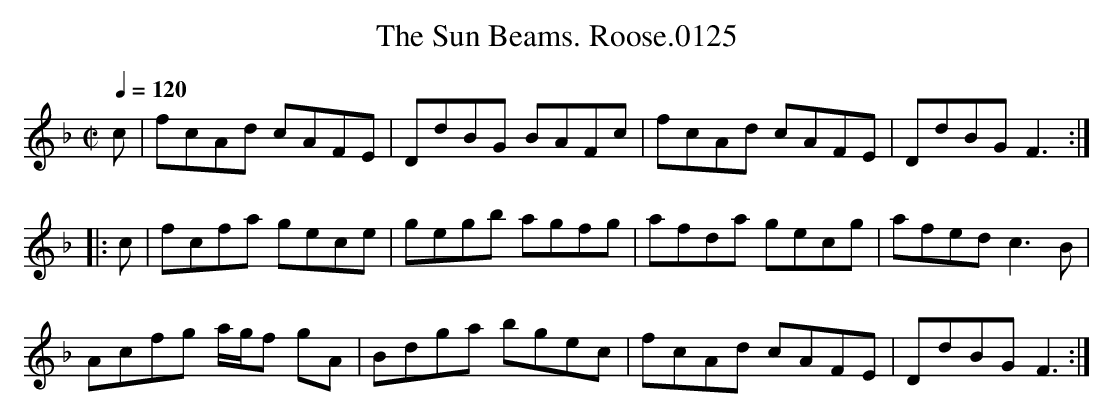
X:1
T:Sun Beams. Roose.0125, The
M:C|
L:1/8
Q:1/4=120
K:F
c|fcAd cAFE|DdBG BAFc|fcAd cAFE|DdBG F3:|
|:c|fcfa gece|gegb agfg|afda gecg|afed c3B|
Acfg a/g/f gA|Bdga bgec|fcAd cAFE|DdBG F3:|
